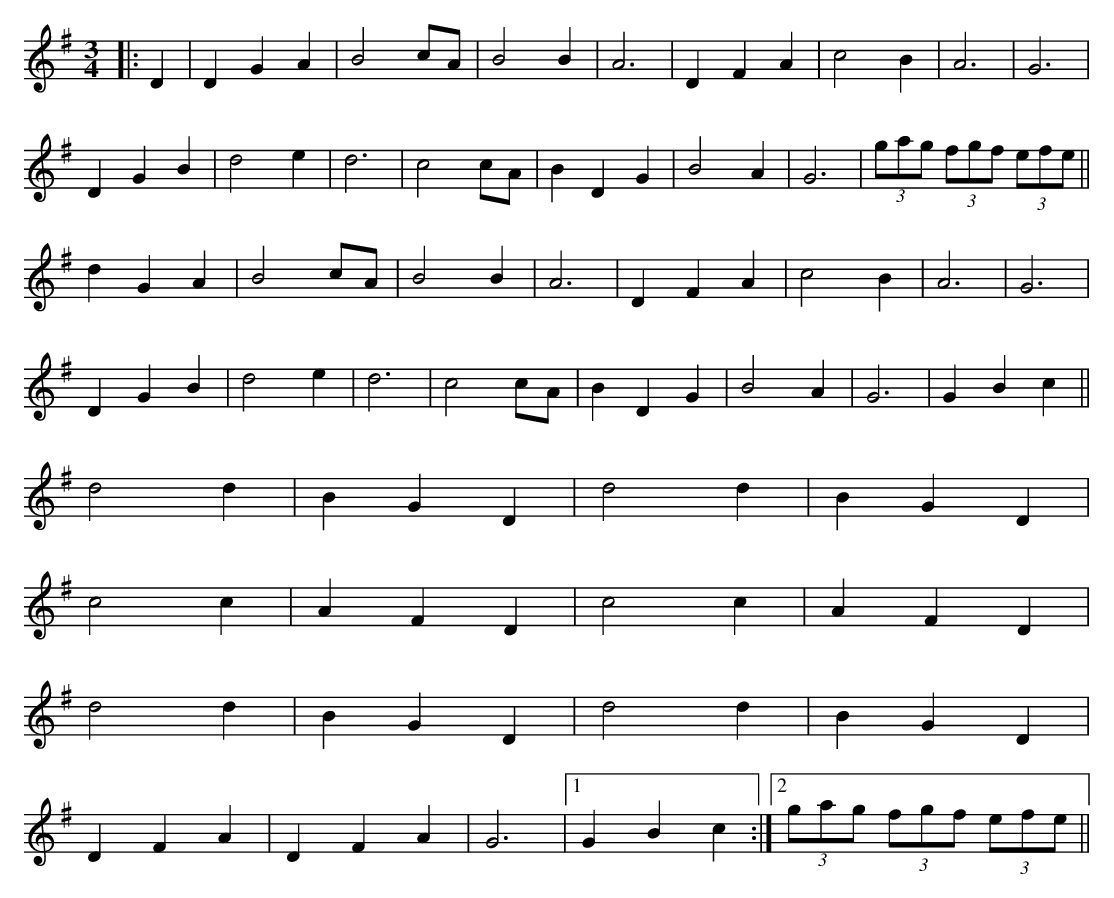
X:1
M:3/4
K:G
|:D2|D2G2A2|B4cA|B4B2|A6|D2F2A2|c4B2|A6|G6|
D2G2B2|d4e2|d6|c4cA|B2D2G2|B4A2|G6|(3gag (3fgf (3efe||
d2G2A2|B4cA|B4B2|A6|D2F2A2|c4B2|A6|G6|
D2G2B2|d4e2|d6|c4cA|B2D2G2|B4A2|G6|G2B2c2||
d4d2|B2G2D2|d4d2|B2G2D2|
c4c2|A2F2D2|c4c2|A2F2D2|
d4d2|B2G2D2|d4d2|B2G2D2|
D2F2A2|D2F2A2|G6|1 G2B2c2:|2 (3gag (3fgf (3efe||
